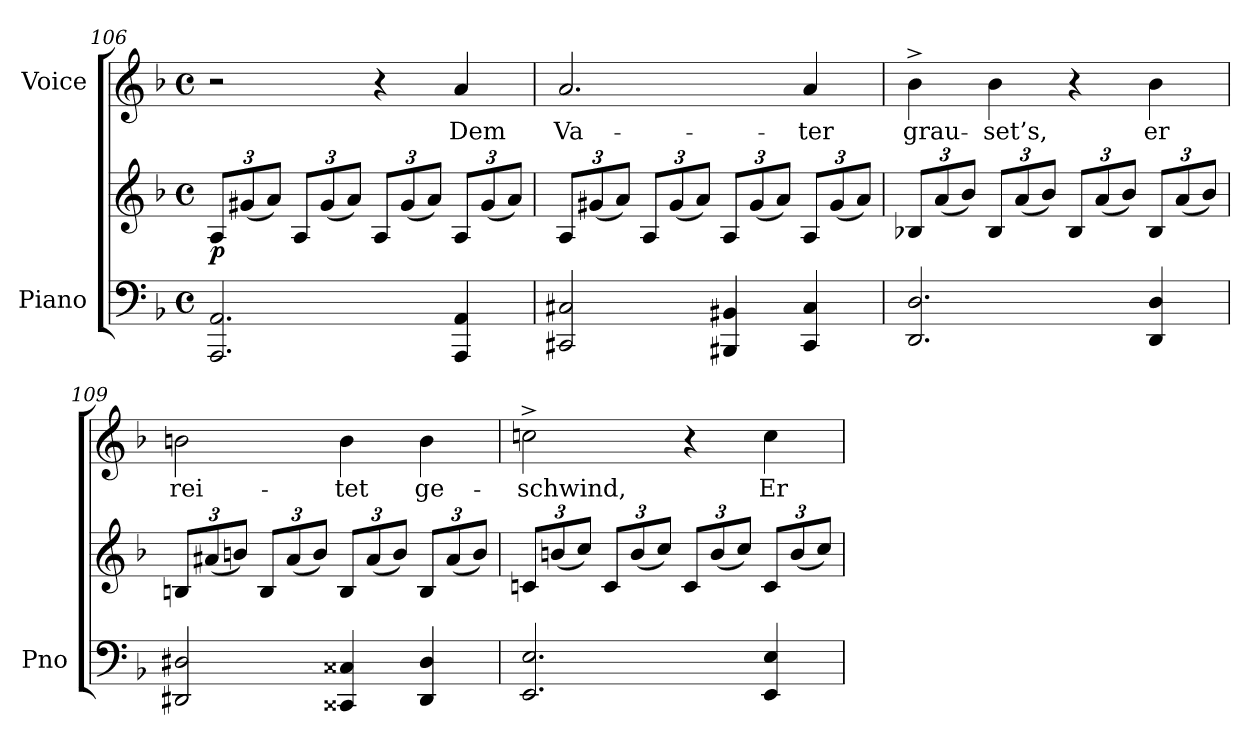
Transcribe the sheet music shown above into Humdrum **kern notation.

**kern	**kern	**dynam	**kern	**text
*part2	*part2	*part2	*part1	*part1
*staff3	*staff2	*staff2/3	*staff1	*staff1
*I"Piano	*	*	*I"Voice	*
*I'Pno	*	*	*	*
*clefF4	*clefG2	*	*clefG2	*
*k[b-]	*k[b-]	*	*k[b-]	*
*M4/4	*M4/4	*	*M4/4	*
*met(c)	*met(c)	*	*met(c)	*
*	*Xbrackettup	*	*	*
=106	=106	=106	=106	=106
!	!	!LO:DY:b	!	!
2.AAA/ 2.AA/	12A/L	p	2r	.
.	(12g#X/	.	.	.
.	12a/J)	.	.	.
.	12A/L	.	.	.
.	(12g#/	.	.	.
.	12a/J)	.	.	.
.	12A/L	.	4r	.
.	(12g#/	.	.	.
.	12a/J)	.	.	.
!	!	!	!	!LO:LY:b
4AAA/ 4AA/	12A/L	.	4a/	Dem
.	(12g#/	.	.	.
.	12a/J)	.	.	.
=107	=107	=107	=107	=107
!	!	!	!	!LO:LY:b
2CC#X/ 2C#X/	12A/L	.	2.a/	Va-
.	(12g#X/	.	.	.
.	12a/J)	.	.	.
.	12A/L	.	.	.
.	(12g#/	.	.	.
.	12a/J)	.	.	.
4BBB#X/ 4BB#X/	12A/L	.	.	.
.	(12g#/	.	.	.
.	12a/J)	.	.	.
!	!	!	!	!LO:LY:b
4CC#/ 4C#/	12A/L	.	4a/	-ter
.	(12g#/	.	.	.
.	12a/J)	.	.	.
!!LO:PB:g=z
=108	=108	=108	=108	=108
!	!	!	!	!LO:LY:b
2.DD/ 2.D/	12B-X/L	.	4b-^\	grau-
.	(12a/	.	.	.
.	12b-/J)	.	.	.
!	!	!	!	!LO:LY:b
.	12B-/L	.	4b-\	-set’s,
.	(12a/	.	.	.
.	12b-/J)	.	.	.
.	12B-/L	.	4r	.
.	(12a/	.	.	.
.	12b-/J)	.	.	.
!	!	!	!	!LO:LY:b
4DD/ 4D/	12B-/L	.	4b-\	er
.	(12a/	.	.	.
.	12b-/J)	.	.	.
!!LO:PB:g=z
=109	=109	=109	=109	=109
!	!	!	!	!LO:LY:b
2DD#X/ 2D#X/	12Bn/L	.	2bn\	rei-
.	(12a#X/	.	.	.
.	12bn/J)	.	.	.
.	12B/L	.	.	.
.	(12a#/	.	.	.
.	12b/J)	.	.	.
!	!	!	!	!LO:LY:b
4CC##X/ 4C##X/	12B/L	.	4b\	-tet
.	(12a#/	.	.	.
.	12b/J)	.	.	.
!	!	!	!	!LO:LY:b
4DD#/ 4D#/	12B/L	.	4b\	ge-
.	(12a#/	.	.	.
.	12b/J)	.	.	.
=110	=110	=110	=110	=110
!	!	!	!	!LO:LY:b
2.EE/ 2.E/	12cn/L	.	2ccn^\	-schwind,
.	(12bn/	.	.	.
.	12cc/J)	.	.	.
.	12c/L	.	.	.
.	(12b/	.	.	.
.	12cc/J)	.	.	.
.	12c/L	.	4r	.
.	(12b/	.	.	.
.	12cc/J)	.	.	.
!	!	!	!	!LO:LY:b
4EE/ 4E/	12c/L	.	4cc\	Er
.	(12b/	.	.	.
.	12cc/J)	.	.	.
=	=	=	=	=
*-	*-	*-	*-	*-
